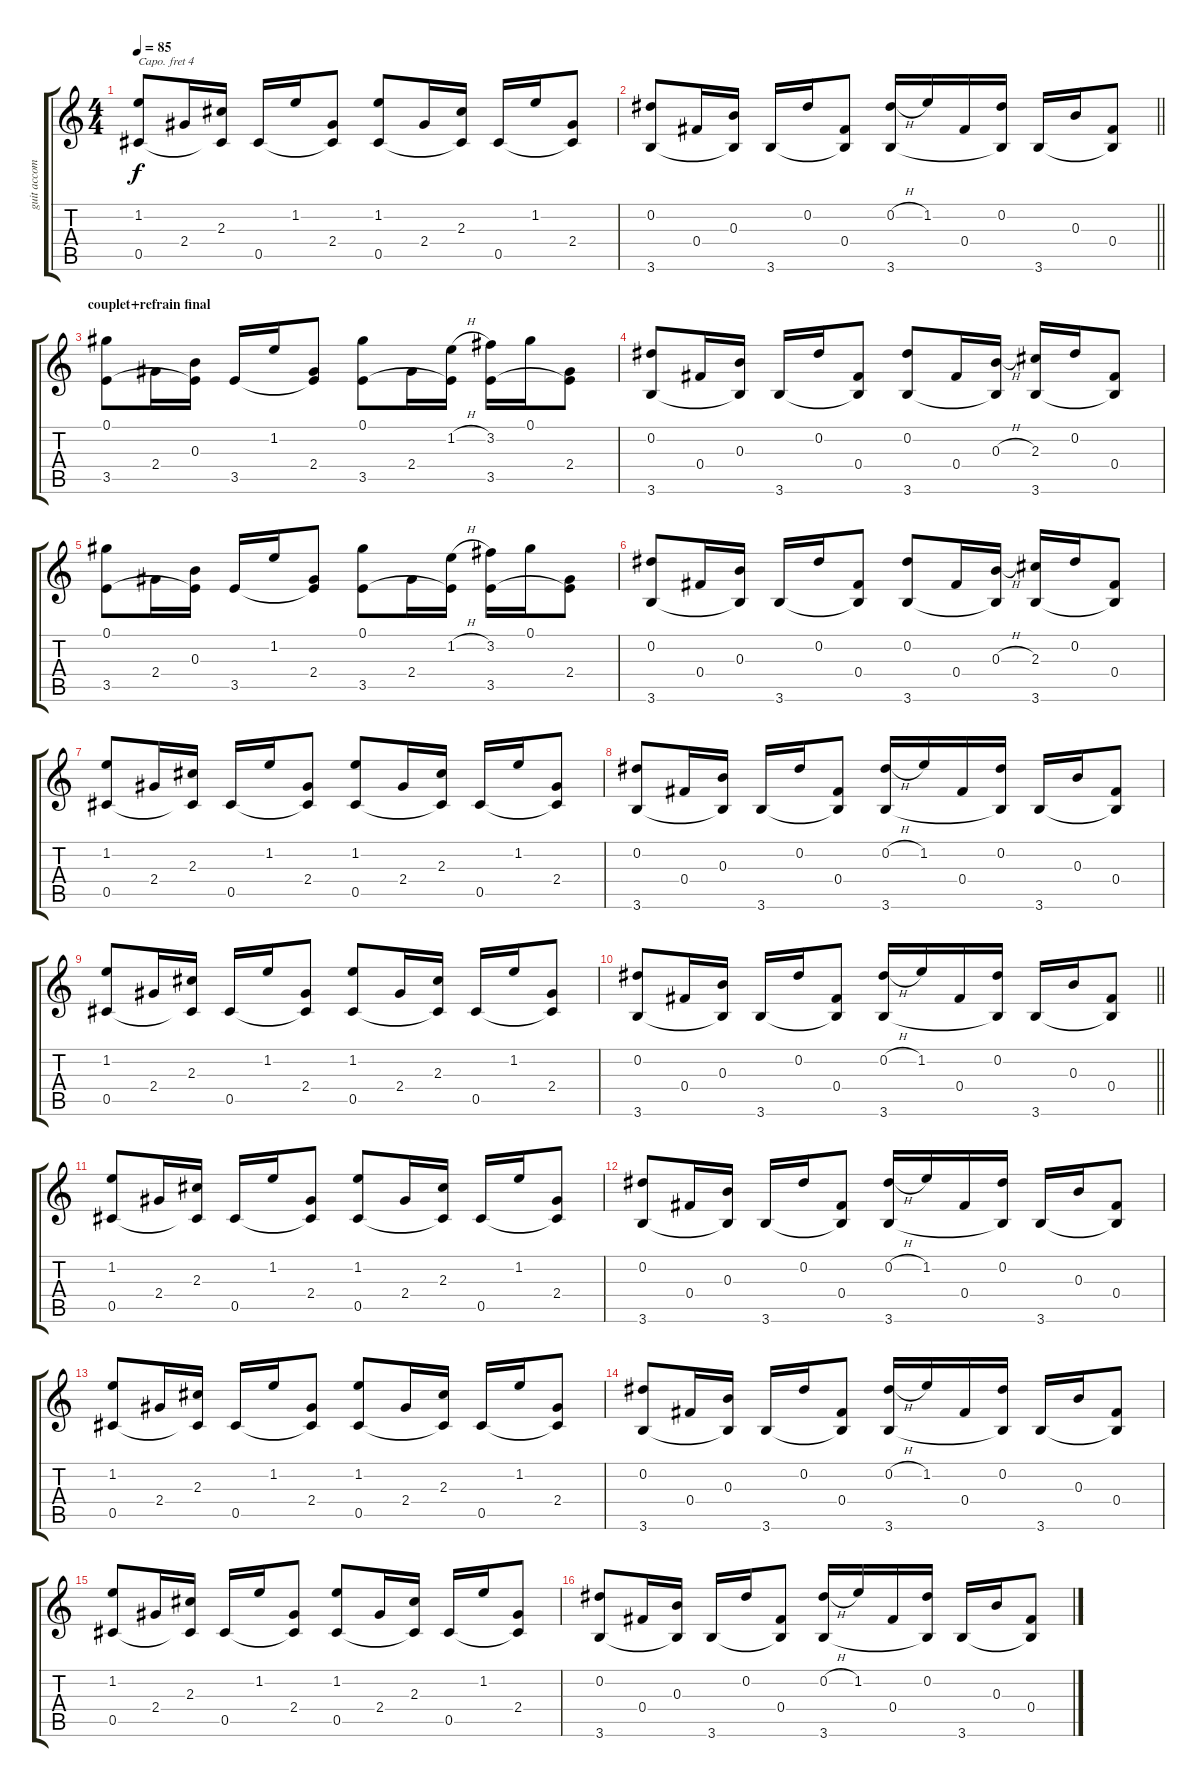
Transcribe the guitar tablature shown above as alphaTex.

\track ("guit accomp 2" "guit accom") {instrument acousticguitarsteel}
\staff {score tabs}
\capo 4
\tuning (E4 B3 G3 D3 A2 E2) {hide}
\ts (4 4)
\tempo 85
\clef g2
\ks c
(1.2 0.5).8{dy f} 2.4.16 (2.3 0.5{t}).16 0.5.16 1.2.16 (2.4 0.5{t}).8 (1.2 0.5).8 2.4.16 (2.3 0.5{t}).16 0.5.16 1.2.16 (2.4 0.5{t}).8 |
\barLineRight lightlight
(0.2 3.6).8{volume 8} 0.4.16 (0.3 3.6{t}).16 3.6.16 0.2.16 (0.4 3.6{t}).8 (0.2{h} 3.6).16 1.2.16 0.4.16 (0.2 3.6{t}).16 3.6.16 0.3.16 (0.4 3.6{t}).8 |
\section ("" "couplet+refrain final")
(0.1 3.5).8 2.4.16 (0.3 3.5{t}).16 3.5.16 1.2.16 (2.4 3.5{t}).8 (0.1 3.5).8 2.4.16 (1.2{h} 3.5{t}).16 (3.2 3.5).16 0.1.16 (2.4 3.5{t}).8 |
(0.2 3.6).8 0.4.16 (0.3 3.6{t}).16 3.6.16 0.2.16 (0.4 3.6{t}).8 (0.2 3.6).8 0.4.16 (0.3{h} 3.6{t}).16 (2.3 3.6).16 0.2.16 (0.4 3.6{t}).8 |
(0.1 3.5).8 2.4.16 (0.3 3.5{t}).16 3.5.16 1.2.16 (2.4 3.5{t}).8 (0.1 3.5).8 2.4.16 (1.2{h} 3.5{t}).16 (3.2 3.5).16 0.1.16 (2.4 3.5{t}).8 |
(0.2 3.6).8 0.4.16 (0.3 3.6{t}).16 3.6.16 0.2.16 (0.4 3.6{t}).8 (0.2 3.6).8 0.4.16 (0.3{h} 3.6{t}).16 (2.3 3.6).16 0.2.16 (0.4 3.6{t}).8 |
(1.2 0.5).8 2.4.16 (2.3 0.5{t}).16 0.5.16 1.2.16 (2.4 0.5{t}).8 (1.2 0.5).8 2.4.16 (2.3 0.5{t}).16 0.5.16 1.2.16 (2.4 0.5{t}).8 |
(0.2 3.6).8 0.4.16 (0.3 3.6{t}).16 3.6.16 0.2.16 (0.4 3.6{t}).8 (0.2{h} 3.6).16 1.2.16 0.4.16 (0.2 3.6{t}).16 3.6.16 0.3.16 (0.4 3.6{t}).8 |
(1.2 0.5).8 2.4.16 (2.3 0.5{t}).16 0.5.16 1.2.16 (2.4 0.5{t}).8 (1.2 0.5).8 2.4.16 (2.3 0.5{t}).16 0.5.16 1.2.16 (2.4 0.5{t}).8 |
\barLineRight lightlight
(0.2 3.6).8 0.4.16 (0.3 3.6{t}).16 3.6.16 0.2.16 (0.4 3.6{t}).8 (0.2{h} 3.6).16 1.2.16 0.4.16 (0.2 3.6{t}).16 3.6.16 0.3.16 (0.4 3.6{t}).8 |
(1.2 0.5).8{volume 6} 2.4.16 (2.3 0.5{t}).16 0.5.16 1.2.16 (2.4 0.5{t}).8 (1.2 0.5).8 2.4.16 (2.3 0.5{t}).16 0.5.16 1.2.16 (2.4 0.5{t}).8 |
(0.2 3.6).8 0.4.16 (0.3 3.6{t}).16 3.6.16 0.2.16 (0.4 3.6{t}).8 (0.2{h} 3.6).16 1.2.16 0.4.16 (0.2 3.6{t}).16 3.6.16 0.3.16 (0.4 3.6{t}).8 |
(1.2 0.5).8 2.4.16 (2.3 0.5{t}).16 0.5.16 1.2.16 (2.4 0.5{t}).8 (1.2 0.5).8 2.4.16 (2.3 0.5{t}).16 0.5.16 1.2.16 (2.4 0.5{t}).8 |
(0.2 3.6).8 0.4.16 (0.3 3.6{t}).16 3.6.16 0.2.16 (0.4 3.6{t}).8 (0.2{h} 3.6).16 1.2.16 0.4.16 (0.2 3.6{t}).16 3.6.16 0.3.16 (0.4 3.6{t}).8 |
(1.2 0.5).8{volume 0} 2.4.16 (2.3 0.5{t}).16 0.5.16 1.2.16 (2.4 0.5{t}).8 (1.2 0.5).8 2.4.16 (2.3 0.5{t}).16 0.5.16 1.2.16 (2.4 0.5{t}).8 |
(0.2 3.6).8 0.4.16 (0.3 3.6{t}).16 3.6.16 0.2.16 (0.4 3.6{t}).8 (0.2{h} 3.6).16 1.2.16 0.4.16 (0.2 3.6{t}).16 3.6.16 0.3.16 (0.4 3.6{t}).8
